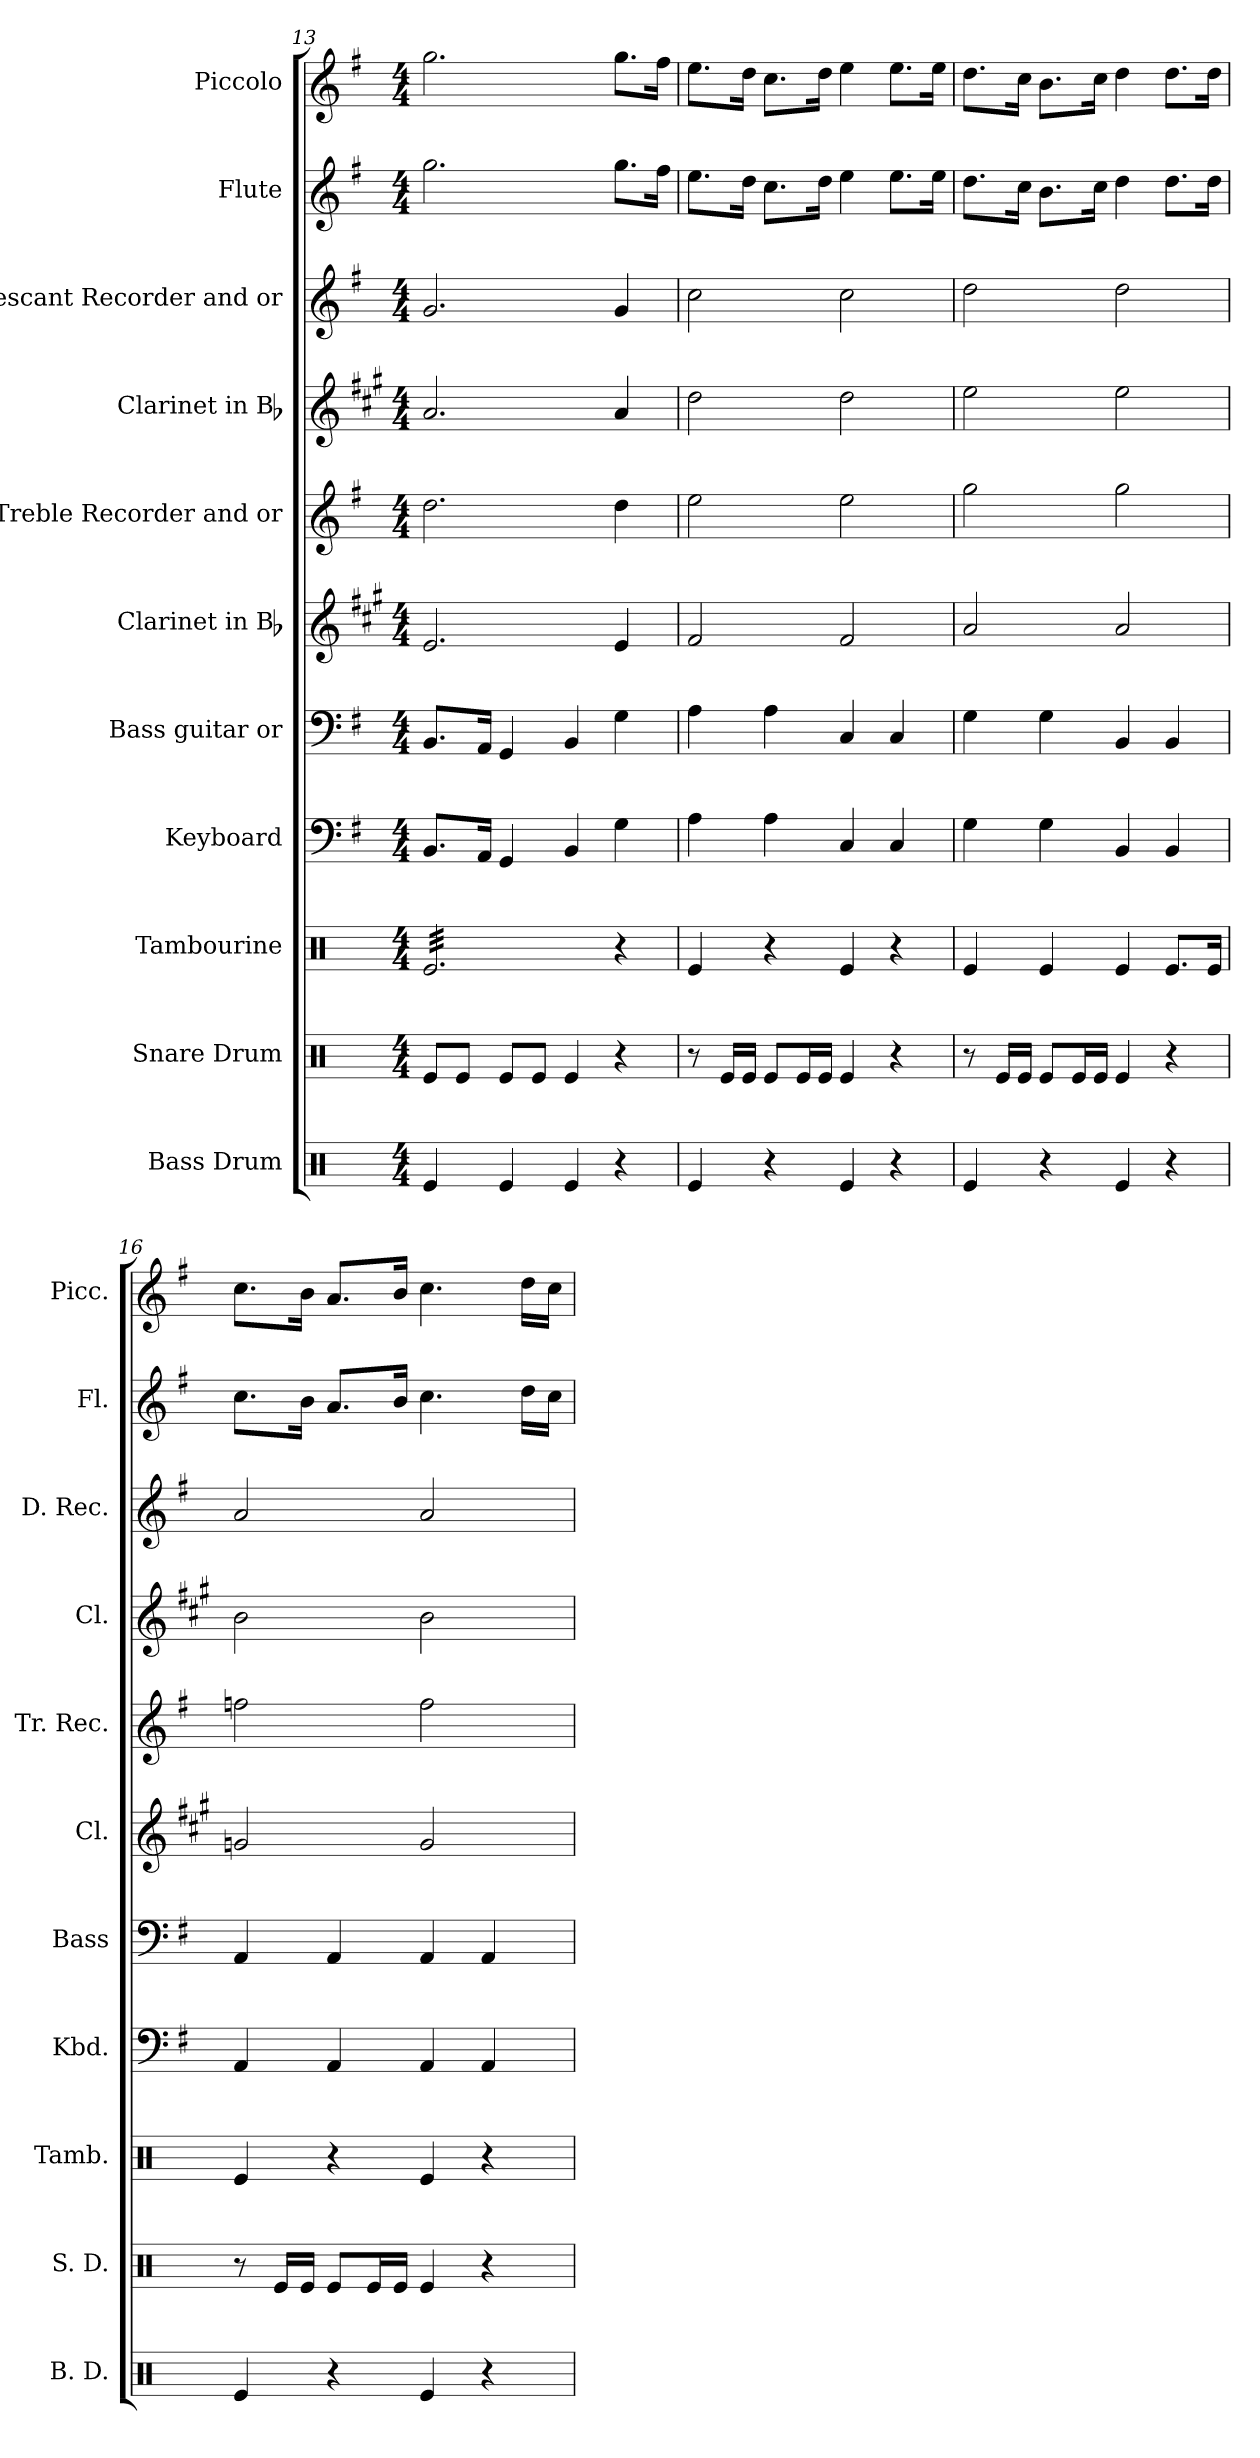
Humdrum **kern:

**kern	**kern	**kern	**kern	**kern	**kern	**kern	**kern	**kern	**kern	**kern
*part11	*part10	*part9	*part8	*part7	*part6	*part5	*part4	*part3	*part2	*part1
*staff11	*staff10	*staff9	*staff8	*staff7	*staff6	*staff5	*staff4	*staff3	*staff2	*staff1
*I"Bass Drum	*I"Snare Drum	*I"Tambourine	*I"Keyboard	*I"Bass guitar  or	*I"Clarinet in Bb	*I"Treble Recorder  and or	*I"Clarinet in Bb	*I"Descant Recorder   and or	*I"Flute	*I"Piccolo
*I'B. D.	*I'S. D.	*I'Tamb.	*I'Kbd.	*I'Bass	*I'Cl.	*I'Tr. Rec.	*I'Cl.	*I'D. Rec.	*I'Fl.	*I'Picc.
*clefX	*clefX	*clefX	*clefF4	*clefF4	*clefG2	*clefG2	*clefG2	*clefG2	*clefG2	*clefG2
*	*	*	*	*ITrd7c12	*ITrd1c2	*	*ITrd1c2	*ITrd-7c-12	*	*ITrd-7c-12
*k[]	*k[]	*k[]	*k[f#]	*k[f#]	*k[f#]	*k[f#]	*k[f#]	*k[f#]	*k[f#]	*k[f#]
*C:	*C:	*C:	*G:	*G:	*G:	*G:	*G:	*G:	*G:	*G:
*M4/4	*M4/4	*M4/4	*M4/4	*M4/4	*M4/4	*M4/4	*M4/4	*M4/4	*M4/4	*M4/4
=13	=13	=13	=13	=13	=13	=13	=13	=13	=13	=13
*	*	*tremolo	*	*	*	*	*	*	*	*
4Rei/	8Rei/L	32Rei/LLL	8.BBi/L	8.BBBi/L	2.di/	2.ddi\	2.gi/	2.ggi/	2.ggi\	2.gggi\
.	.	32Rei/	.	.	.	.	.	.	.	.
.	.	32Rei/	.	.	.	.	.	.	.	.
.	.	32Rei/	.	.	.	.	.	.	.	.
.	8Rei/J	32Rei/	.	.	.	.	.	.	.	.
.	.	32Rei/	.	.	.	.	.	.	.	.
.	.	32Rei/	16AAi/Jk	16AAAi/Jk	.	.	.	.	.	.
.	.	32Rei/	.	.	.	.	.	.	.	.
4Rei/	8Rei/L	32Rei/	4GGi/	4GGGi/	.	.	.	.	.	.
.	.	32Rei/	.	.	.	.	.	.	.	.
.	.	32Rei/	.	.	.	.	.	.	.	.
.	.	32Rei/	.	.	.	.	.	.	.	.
.	8Rei/J	32Rei/	.	.	.	.	.	.	.	.
.	.	32Rei/	.	.	.	.	.	.	.	.
.	.	32Rei/	.	.	.	.	.	.	.	.
.	.	32Rei/	.	.	.	.	.	.	.	.
4Rei/	4Rei/	32Rei/	4BBi/	4BBBi/	.	.	.	.	.	.
.	.	32Rei/	.	.	.	.	.	.	.	.
.	.	32Rei/	.	.	.	.	.	.	.	.
.	.	32Rei/	.	.	.	.	.	.	.	.
.	.	32Rei/	.	.	.	.	.	.	.	.
.	.	32Rei/	.	.	.	.	.	.	.	.
.	.	32Rei/	.	.	.	.	.	.	.	.
.	.	32Rei/JJJ	.	.	.	.	.	.	.	.
*	*	*Xtremolo	*	*	*	*	*	*	*	*
4r	4r	4r	4Gi\	4GGi\	4di/	4ddi\	4gi/	4ggi/	8.ggi\L	8.gggi\L
.	.	.	.	.	.	.	.	.	16ff#i\Jk	16fff#i\Jk
=14	=14	=14	=14	=14	=14	=14	=14	=14	=14	=14
4Rei/	8r	4Rei/	4Ai\	4AAi\	2ei/	2eei\	2cci\	2ccci\	8.eei\L	8.eeei\L
.	16Rei/LL	.	.	.	.	.	.	.	.	.
.	16Rei/JJ	.	.	.	.	.	.	.	16ddi\Jk	16dddi\Jk
4r	8Rei/L	4r	4Ai\	4AAi\	.	.	.	.	8.cci\L	8.ccci\L
.	16Rei/L	.	.	.	.	.	.	.	.	.
.	16Rei/JJ	.	.	.	.	.	.	.	16ddi\Jk	16dddi\Jk
4Rei/	4Rei/	4Rei/	4Ci/	4CCi/	2ei/	2eei\	2cci\	2ccci\	4eei\	4eeei\
4r	4r	4r	4Ci/	4CCi/	.	.	.	.	8.eei\L	8.eeei\L
.	.	.	.	.	.	.	.	.	16eei\Jk	16eeei\Jk
=15	=15	=15	=15	=15	=15	=15	=15	=15	=15	=15
4Rei/	8r	4Rei/	4Gi\	4GGi\	2gi/	2ggi\	2ddi\	2dddi\	8.ddi\L	8.dddi\L
.	16Rei/LL	.	.	.	.	.	.	.	.	.
.	16Rei/JJ	.	.	.	.	.	.	.	16cci\Jk	16ccci\Jk
4r	8Rei/L	4Rei/	4Gi\	4GGi\	.	.	.	.	8.bi\L	8.bbi\L
.	16Rei/L	.	.	.	.	.	.	.	.	.
.	16Rei/JJ	.	.	.	.	.	.	.	16cci\Jk	16ccci\Jk
4Rei/	4Rei/	4Rei/	4BBi/	4BBBi/	2gi/	2ggi\	2ddi\	2dddi\	4ddi\	4dddi\
4r	4r	8.Rei/L	4BBi/	4BBBi/	.	.	.	.	8.ddi\L	8.dddi\L
.	.	16Rei/Jk	.	.	.	.	.	.	16ddi\Jk	16dddi\Jk
=16	=16	=16	=16	=16	=16	=16	=16	=16	=16	=16
4Rei/	8r	4Rei/	4AAi/	4AAAi/	2fni/	2ffni\	2ai\	2aai/	8.cci\L	8.ccci\L
.	16Rei/LL	.	.	.	.	.	.	.	.	.
.	16Rei/JJ	.	.	.	.	.	.	.	16bi\Jk	16bbi\Jk
4r	8Rei/L	4r	4AAi/	4AAAi/	.	.	.	.	8.ai/L	8.aai/L
.	16Rei/L	.	.	.	.	.	.	.	.	.
.	16Rei/JJ	.	.	.	.	.	.	.	16bi/Jk	16bbi/Jk
4Rei/	4Rei/	4Rei/	4AAi/	4AAAi/	2fi/	2ffi\	2ai\	2aai/	4.cci\	4.ccci\
4r	4r	4r	4AAi/	4AAAi/	.	.	.	.	.	.
.	.	.	.	.	.	.	.	.	16ddi\LL	16dddi\LL
.	.	.	.	.	.	.	.	.	16cci\JJ	16ccci\JJ
=	=	=	=	=	=	=	=	=	=	=
*-	*-	*-	*-	*-	*-	*-	*-	*-	*-	*-
